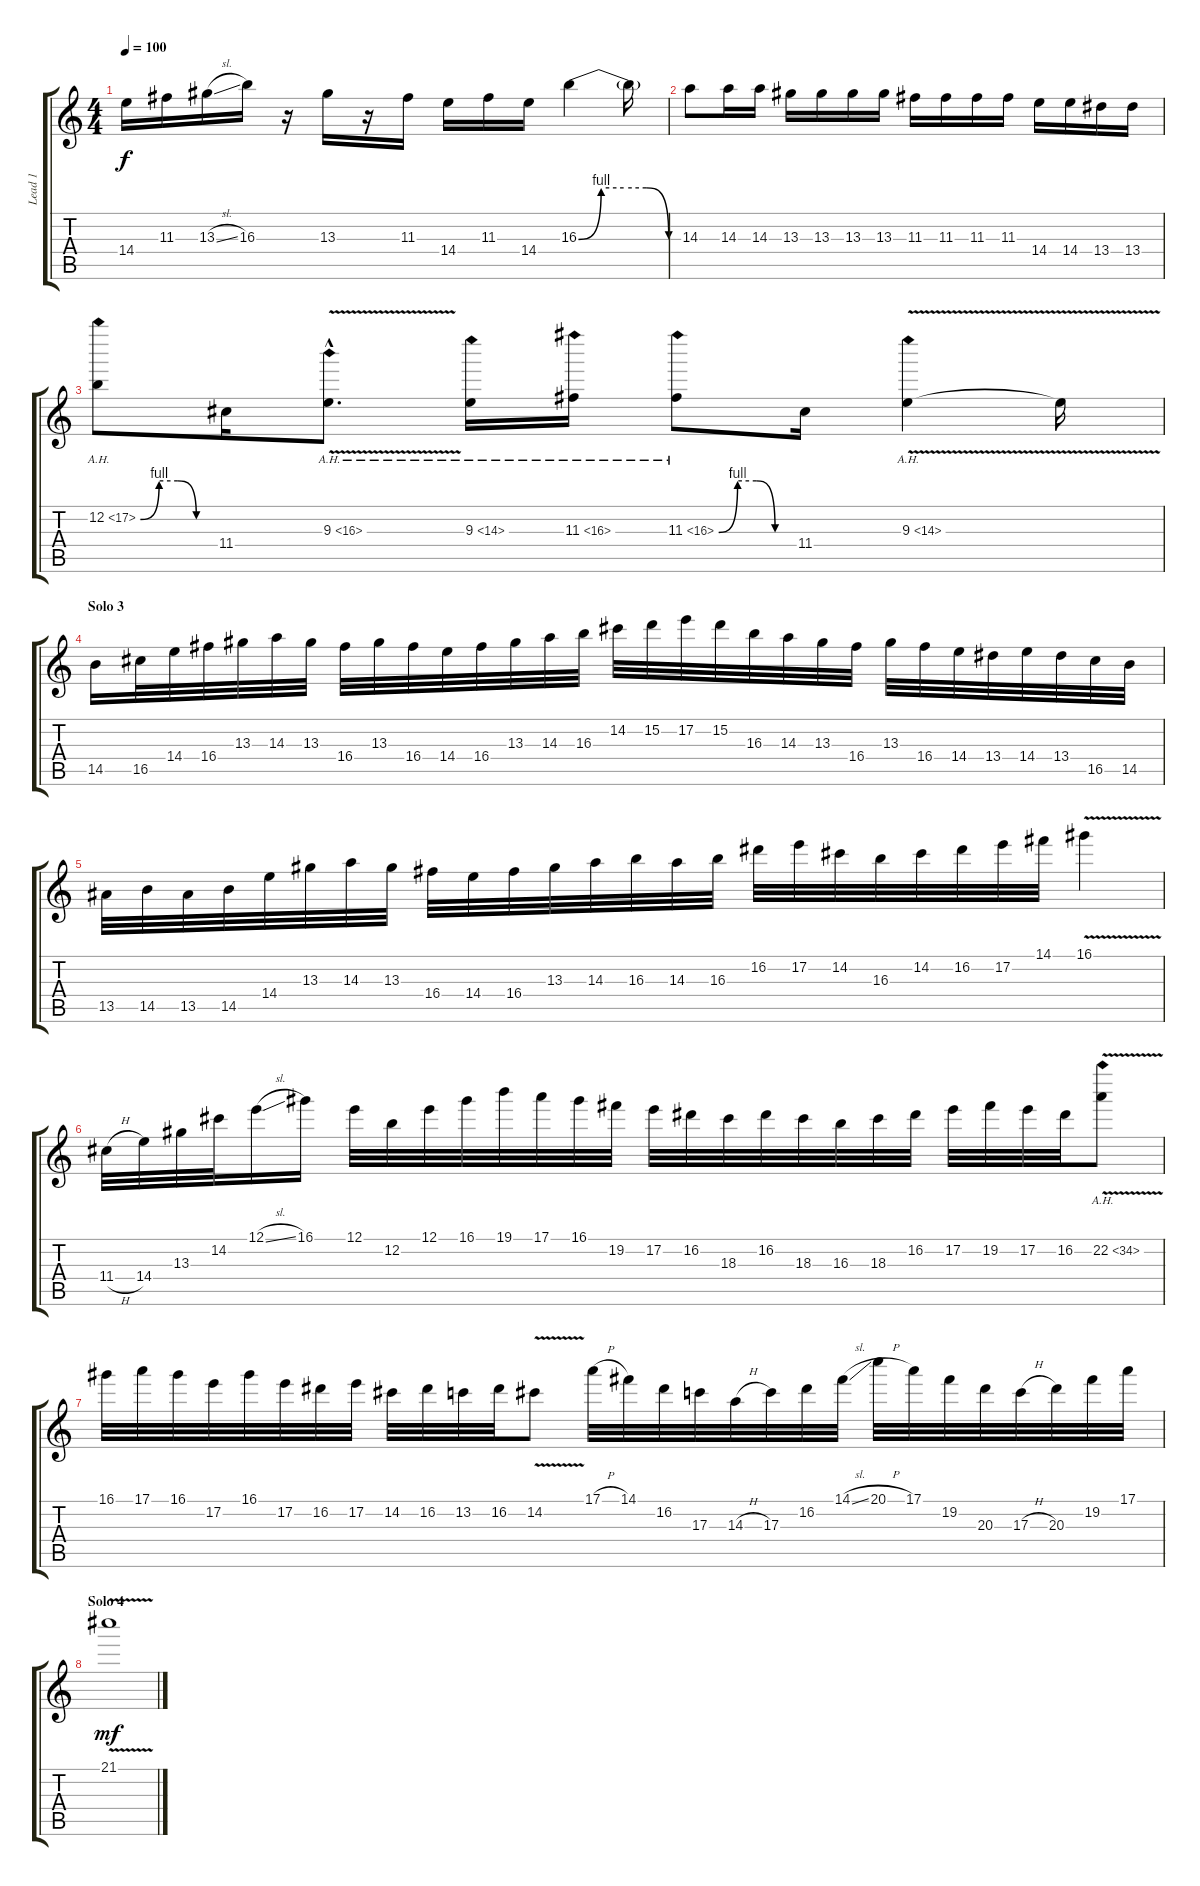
\track ("Lead 1" "Lead 1") {instrument overdrivenguitar}
\staff {score tabs}
\tuning (E4 B3 G3 D3 A2 E2) {hide}
\ts (4 4)
\tempo 100
\clef g2
\ks c
14.4.16{dy f} 11.3.16 13.3{sl}.16 16.3.16 r.16 13.3.16 r.16 11.3.16 14.4.16 11.3.16 14.4.16 16.3{be (custom 0 0 15 4 30 4 45 4 60 0)}.4 16.3{t}.16 |
14.3.8 14.3.16 14.3.16 13.3.16 13.3.16 13.3.16 13.3.16 11.3.16 11.3.16 11.3.16 11.3.16 14.4.16 14.4.16 13.4.16 13.4.16 |
12.2{be (custom 0 0 15 4 30 4 45 0 60 0) ah 5}.8 11.4.16 9.3{ah 7 v hac}.8{d} 9.3{ah 5}.16 11.3{ah 5}.16 11.3{be (custom 0 0 15 4 30 4 45 0 60 0) ah 5}.8 11.4.16 9.3{ah 5 v}.4 9.3{t}.16 |
\section ("" "Solo 3")
14.5.16 16.5.32 14.4.32 16.4.32 13.3.32 14.3.32 13.3.32 16.4.32 13.3.32 16.4.32 14.4.32 16.4.32 13.3.32 14.3.32 16.3.32 14.2.32 15.2.32 17.2.32 15.2.32 16.3.32 14.3.32 13.3.32 16.4.32 13.3.32 16.4.32 14.4.32 13.4.32 14.4.32 13.4.32 16.5.32 14.5.32 |
13.5.32 14.5.32 13.5.32 14.5.32 14.4.32 13.3.32 14.3.32 13.3.32 16.4.32 14.4.32 16.4.32 13.3.32 14.3.32 16.3.32 14.3.32 16.3.32 16.2.32 17.2.32 14.2.32 16.3.32 14.2.32 16.2.32 17.2.32 14.1.32 16.1{v}.4 |
11.4{h}.32 14.4.32 13.3.32 14.2.32 12.1{sl}.16 16.1.16 12.1.32 12.2.32 12.1.32 16.1.32 19.1.32 17.1.32 16.1.32 19.2.32 17.2.32 16.2.32 18.3.32 16.2.32 18.3.32 16.3.32 18.3.32 16.2.32 17.2.32 19.2.32 17.2.32 16.2.32 22.2{ah 12 v}.8 |
16.1.32 17.1.32 16.1.32 17.2.32 16.1.32 17.2.32 16.2.32 17.2.32 14.2.32 16.2.32 13.2.32 16.2.32 14.2{v}.8 17.1{h}.32 14.1.32 16.2.32 17.3.32 14.3{h}.32 17.3.32 16.2.32 14.1{sl}.32 20.1{h}.32 17.1.32 19.2.32 20.3.32 17.3{h}.32 20.3.32 19.2.32 17.1.32 |
\section ("" "Solo 4")
21.1{v}.1{dy mf}
